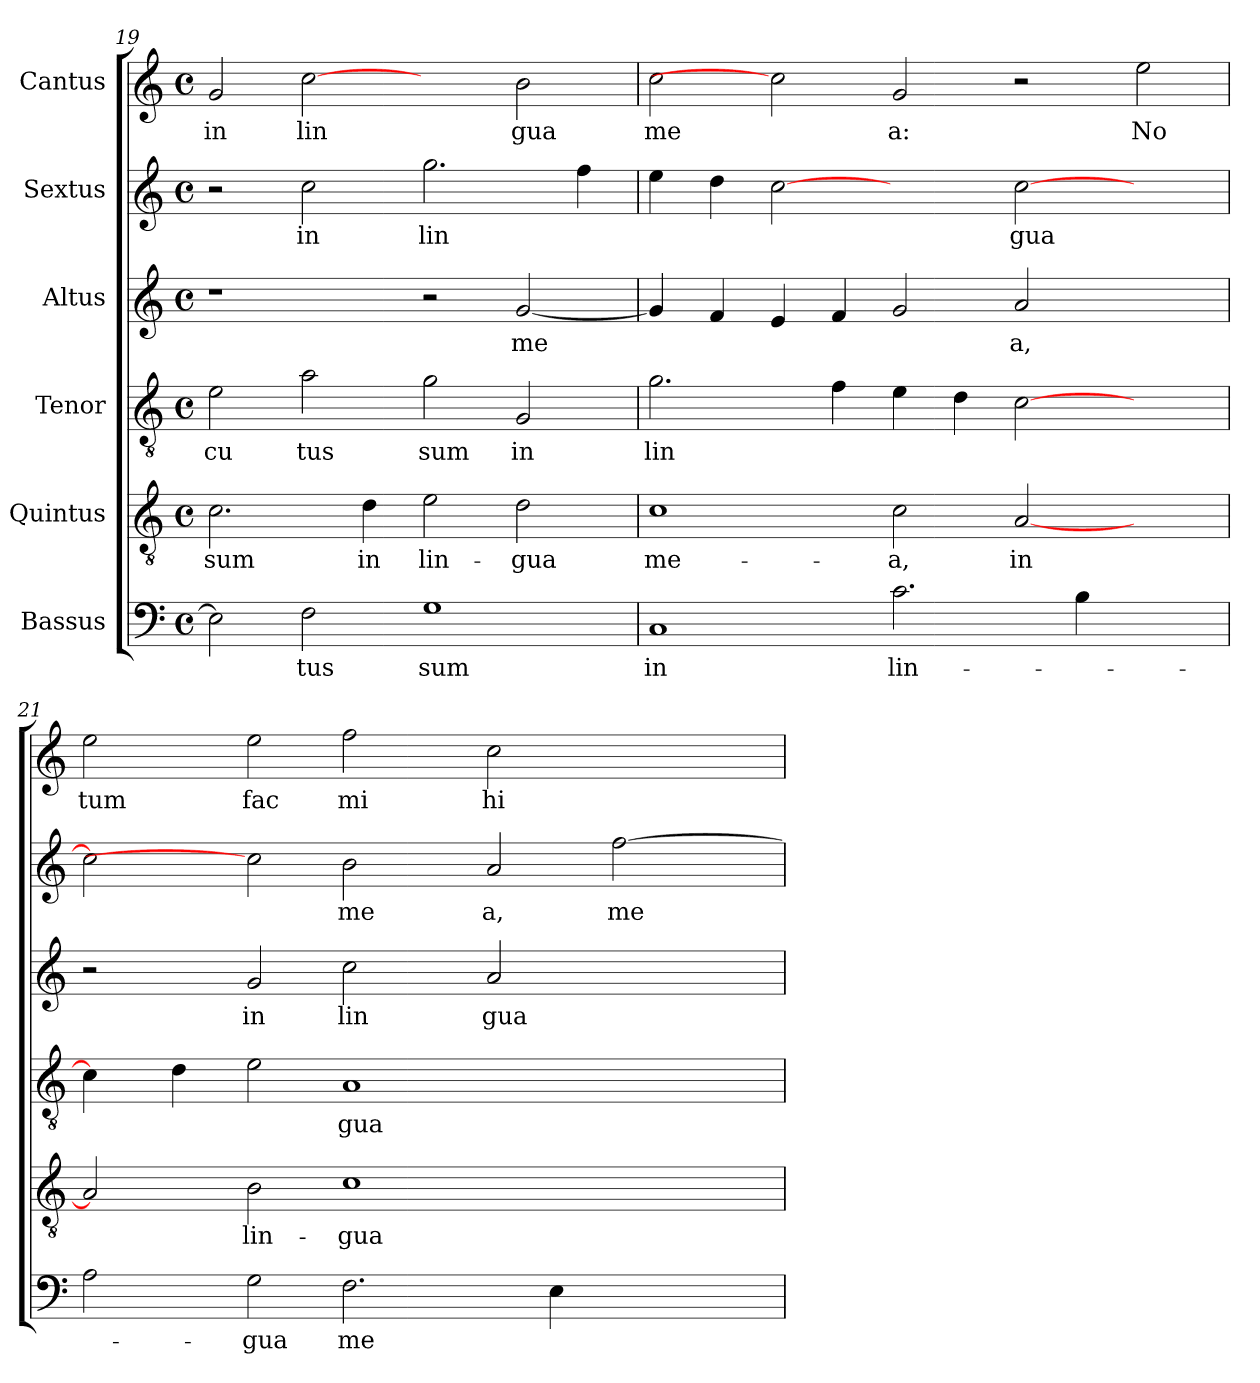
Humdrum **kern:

**kern	**text	**kern	**text	**kern	**text	**kern	**text	**kern	**text	**kern	**text
*part6	*part6	*part5	*part5	*part4	*part4	*part3	*part3	*part2	*part2	*part1	*part1
*staff6	*staff6	*staff5	*staff5	*staff4	*staff4	*staff3	*staff3	*staff2	*staff2	*staff1	*staff1
*I"Bassus	*	*I"Quintus	*	*I"Tenor	*	*I"Altus	*	*I"Sextus	*	*I"Cantus	*
*clefF4	*	*clefGv2	*	*clefGv2	*	*clefG2	*	*clefG2	*	*clefG2	*
*M4/4	*	*M4/4	*	*M4/4	*	*M4/4	*	*M4/4	*	*M4/4	*
*met(c)	*	*met(c)	*	*met(c)	*	*met(c)	*	*met(c)	*	*met(c)	*
=19	=19	=19	=19	=19	=19	=19	=19	=19	=19	=19	=19
!	!	!	!LO:LY:b:cj	!	!LO:LY:b:cj	!	!	!	!	!	!LO:LY:b:cj
2E\]	.	2.c\	sum	2e\	cu	1r	.	2r	.	2g/	in
!	!LO:LY:b:cj	!	!	!	!LO:LY:b:cj	!	!	!	!LO:LY:b:cj	!	!LO:LY:b:cj
2F\	-tus	.	.	2a\	tus	.	.	2cc\	-in	[2cc	lin
!	!	!	!LO:LY:b:cj	!	!	!	!	!	!	!	!
.	.	4d\	in	.	.	.	.	.	.	.	.
!	!LO:LY:b:cj	!	!LO:LY:b:cj	!	!LO:LY:b:cj	!	!	!	!LO:LY:b	!	!
1G	sum	2e\	lin-	2g\	sum	2r	.	2.gg\	lin	2ryy	.
!	!	!	!LO:LY:b:cj	!	!LO:LY:b:cj	!	!LO:LY:b	!	!	!	!LO:LY:b:cj
.	.	2d\	-gua	2G/	in	[<2g/	me	.	.	2b\	gua
.	.	.	.	.	.	.	.	4ff\	.	.	.
=20	=20	=20	=20	=20	=20	=20	=20	=20	=20	=20	=20
!	!LO:LY:b:cj	!	!LO:LY:b:cj	!	!LO:LY:b	!	!	!	!	!	!LO:LY:b:cj
1C	in	1c	me-	2.g\	lin	4g/]	.	4ee\	.	2cc\	me
.	.	.	.	.	.	4f/	.	4dd\	.	.	.
.	.	.	.	.	.	4e/	.	[2cc	.	2cc]	.
.	.	.	.	4f\	.	4f/	.	.	.	.	.
!	!LO:LY:b	!	!LO:LY:b:cj	!	!	!	!	!	!	!	!LO:LY:b:cj
2.c\	lin-	2c\	-a,	4e\	.	2g/	.	2ryy	.	2g/	a:
.	.	.	.	4d\	.	.	.	.	.	.	.
!	!	!	!LO:LY:b:cj	!	!	!	!LO:LY:b:cj	!	!LO:LY:b	!	!
.	.	[>2A/	in	[<2c\	.	2a/	a,	[<2cc\	gua	2r	.
4B\	.	.	.	.	.	.	.	.	.	.	.
!	!	!	!	!	!	!	!	!	!	!	!LO:LY:b:cj
2ryy	.	2ryy	.	2ryy	.	2ryy	.	2ryy	.	2ee\	No
!!LO:LB:g=z
=21	=21	=21	=21	=21	=21	=21	=21	=21	=21	=21	=21
!	!	!	!	!	!	!	!	!	!	!	!LO:LY:b:cj
*^	*	*	*	*^	*	*	*	*	*	*	*
2A\	16ryy	.	2A/]	.	4c\]	4ryy	.	2r	.	2cc\]	.	2ee\	tum
.	64ryy	.	.	.	.	.	.	.	.	.	.	.	.
.	1ryy	.	.	.	.	.	.	.	.	.	.	.	.
.	.	.	.	.	4d\	32ryy	.	.	.	.	.	.	.
.	.	.	.	.	.	1ryy	.	.	.	.	.	.	.
!	!	!LO:LY:b:cj	!	!LO:LY:b:cj	!	!	!	!	!LO:LY:b:cj	!	!	!	!LO:LY:b:cj
2G\	.	-gua	2B\	lin-	2e\	.	.	2g/	in	2cc]	.	2ee\	fac
!	!	!LO:LY:b	!	!LO:LY:b:cj	!	!	!LO:LY:b:cj	!	!LO:LY:b:cj	!	!LO:LY:b:cj	!	!LO:LY:b:cj
2.F\	.	me	1c	-gua	1A	.	gua	2cc\	lin	2b\	me	2ff\	mi
.	1ryy	.	.	.	.	.	.	.	.	.	.	.	.
.	.	.	.	.	.	1ryy	.	.	.	.	.	.	.
!	!	!	!	!	!	!	!	!	!LO:LY:b:cj	!	!LO:LY:b:cj	!	!LO:LY:b:cj
.	.	.	.	.	.	.	.	2a/	gua	2a/	a,	2cc\	hi
4E\	.	.	.	.	.	.	.	.	.	.	.	.	.
!	!	!	!	!	!	!	!	!	!	!	!LO:LY:b	!	!
2ryy	.	.	2ryy	.	2ryy	.	.	2ryy	.	[>2ff\	me	2ryy	.
.	4ryy	.	.	.	.	.	.	.	.	.	.	.	.
.	.	.	.	.	.	8..ryy	.	.	.	.	.	.	.
.	8ryy	.	.	.	.	.	.	.	.	.	.	.	.
.	32.ryy	.	.	.	.	.	.	.	.	.	.	.	.
*v	*v	*	*	*	*v	*v	*	*	*	*	*	*	*
=	=	=	=	=	=	=	=	=	=	=	=
*-	*-	*-	*-	*-	*-	*-	*-	*-	*-	*-	*-
